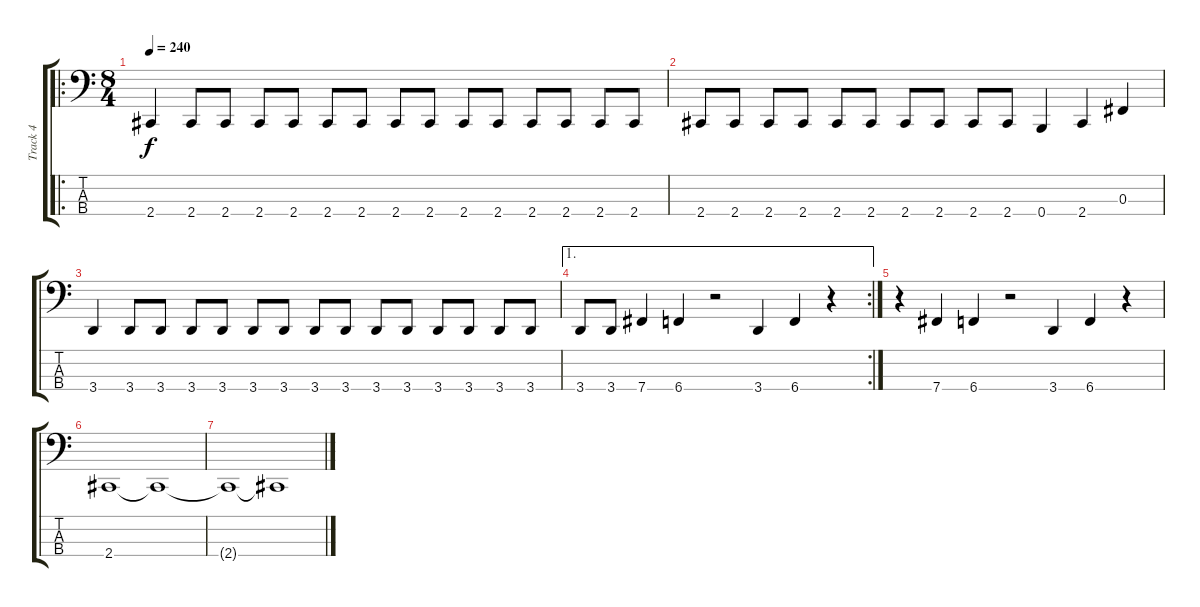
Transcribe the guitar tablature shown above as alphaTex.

\track ("Track 4" "Track 4") {instrument electricbasspick}
\staff {score tabs}
\tuning (E2 B1 Gb1 B0) {hide}
\ro
\ts (8 4)
\tempo 240
\clef f4
\ks c
2.4.4{dy f} 2.4.8 2.4.8 2.4.8 2.4.8 2.4.8 2.4.8 2.4.8 2.4.8 2.4.8 2.4.8 2.4.8 2.4.8 2.4.8 2.4.8 |
2.4.8 2.4.8 2.4.8 2.4.8 2.4.8 2.4.8 2.4.8 2.4.8 2.4.8 2.4.8 0.4.4 2.4.4 0.3.4 |
3.4.4 3.4.8 3.4.8 3.4.8 3.4.8 3.4.8 3.4.8 3.4.8 3.4.8 3.4.8 3.4.8 3.4.8 3.4.8 3.4.8 3.4.8 |
\ae 1
\rc 2
3.4.8 3.4.8 7.4.4 6.4.4 r.2 3.4.4 6.4.4 r.4 |
r.4 7.4.4 6.4.4 r.2 3.4.4 6.4.4 r.4 |
2.4.1 2.4{t}.1 |
2.4{t}.1 2.4{t}.1
